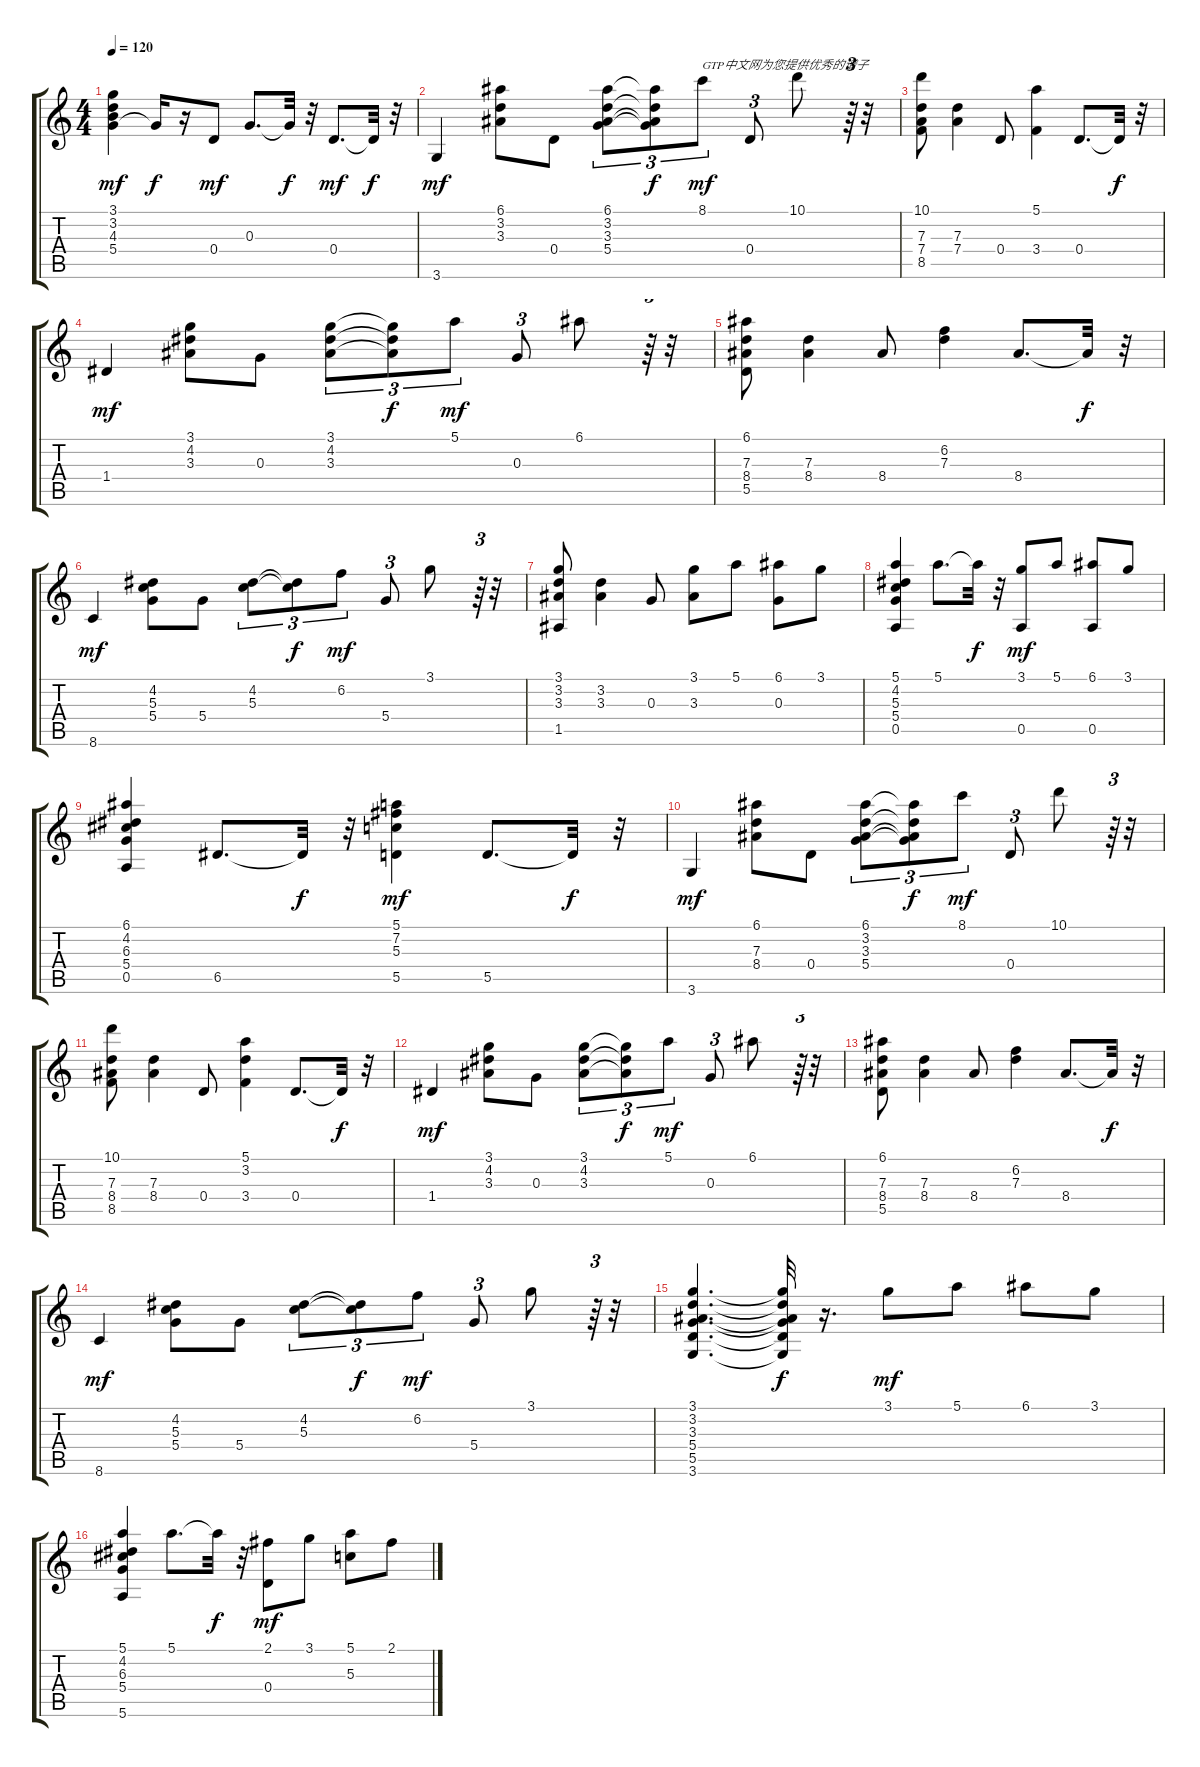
\track "" {instrument acousticguitarsteel}
\staff {score tabs}
\tuning (E4 B3 G3 D3 A2 E2) {hide}
\ts (4 4)
\tempo 120
\clef g2
\ks c
(3.1 3.2 4.3 5.4).4{dy mf} 5.4{t}.16{dy f} r.16 0.4.8{dy mf} 0.3.8{d} 0.3{t}.32{dy f} r.32 0.4.8{d dy mf} 0.4{t}.32{dy f} r.32 |
3.6.4{dy mf} (6.1 3.2 3.3).8 0.4.8 (6.1 3.2 3.3 5.4).8{tu (3 2)} (6.1{t} 3.2{t} 3.3{t} 5.4{t}).8{tu (3 2) dy f} 8.1.8{tu (3 2) txt "GTP中文网为您提供优秀的谱子" dy mf} 0.4.8{tu (3 2)} 10.1.8 r.64{tu (3 2)} r.32 |
(10.1 7.3 7.4 8.5).8 (7.3 7.4).4 0.4.8 (5.1 3.4).4 0.4.8{d} 0.4{t}.32{dy f} r.32 |
1.4.4{dy mf} (3.1 4.2 3.3).8 0.3.8 (3.1 4.2 3.3).8{tu (3 2)} (3.1{t} 4.2{t} 3.3{t}).8{tu (3 2) dy f} 5.1.8{tu (3 2) dy mf} 0.3.8{tu (3 2)} 6.1.8 r.64{tu (3 2)} r.32 |
(6.1 7.3 8.4 5.5).8 (7.3 8.4).4 8.4.8 (6.2 7.3).4 8.4.8{d} 8.4{t}.32{dy f} r.32 |
8.6.4{dy mf} (4.2 5.3 5.4).8 5.4.8 (4.2 5.3).8{tu (3 2)} (4.2{t} 5.3{t}).8{tu (3 2) dy f} 6.2.8{tu (3 2) dy mf} 5.4.8{tu (3 2)} 3.1.8 r.64{tu (3 2)} r.32 |
(3.1 3.2 3.3 1.5).8 (3.2 3.3).4 0.3.8 (3.1 3.3).8 5.1.8 (6.1 0.3).8 3.1.8 |
(5.1 4.2 5.3 5.4 0.5).4 5.1.8{d} 5.1{t}.32{dy f} r.32 (3.1 0.5).8{dy mf} 5.1.8 (6.1 0.5).8 3.1.8 |
(6.1 4.2 6.3 5.4 0.5).4 6.5.8{d} 6.5{t}.32{dy f} r.32 (5.1 7.2 5.3 5.5).4{dy mf} 5.5.8{d} 5.5{t}.32{dy f} r.32 |
3.6.4{dy mf} (6.1 7.3 8.4).8 0.4.8 (6.1 3.2 3.3 5.4).8{tu (3 2)} (6.1{t} 3.2{t} 3.3{t} 5.4{t}).8{tu (3 2) dy f} 8.1.8{tu (3 2) dy mf} 0.4.8{tu (3 2)} 10.1.8 r.64{tu (3 2)} r.32 |
(10.1 7.3 8.4 8.5).8 (7.3 8.4).4 0.4.8 (5.1 3.2 3.4).4 0.4.8{d} 0.4{t}.32{dy f} r.32 |
1.4.4{dy mf} (3.1 4.2 3.3).8 0.3.8 (3.1 4.2 3.3).8{tu (3 2)} (3.1{t} 4.2{t} 3.3{t}).8{tu (3 2) dy f} 5.1.8{tu (3 2) dy mf} 0.3.8{tu (3 2)} 6.1.8 r.64{tu (3 2)} r.32 |
(6.1 7.3 8.4 5.5).8 (7.3 8.4).4 8.4.8 (6.2 7.3).4 8.4.8{d} 8.4{t}.32{dy f} r.32 |
8.6.4{dy mf} (4.2 5.3 5.4).8 5.4.8 (4.2 5.3).8{tu (3 2)} (4.2{t} 5.3{t}).8{tu (3 2) dy f} 6.2.8{tu (3 2) dy mf} 5.4.8{tu (3 2)} 3.1.8 r.64{tu (3 2)} r.32 |
(3.1 3.2 3.3 5.4 5.5 3.6).4{d} (3.1{t} 3.2{t} 3.3{t} 5.4{t} 5.5{t} 3.6{t}).32{dy f} r.16{d} 3.1.8{dy mf} 5.1.8 6.1.8 3.1.8 |
(5.1 4.2 6.3 5.4 5.6).4 5.1.8{d} 5.1{t}.32{dy f} r.32 (2.1 0.4).8{dy mf} 3.1.8 (5.1 5.3).8 2.1.8
